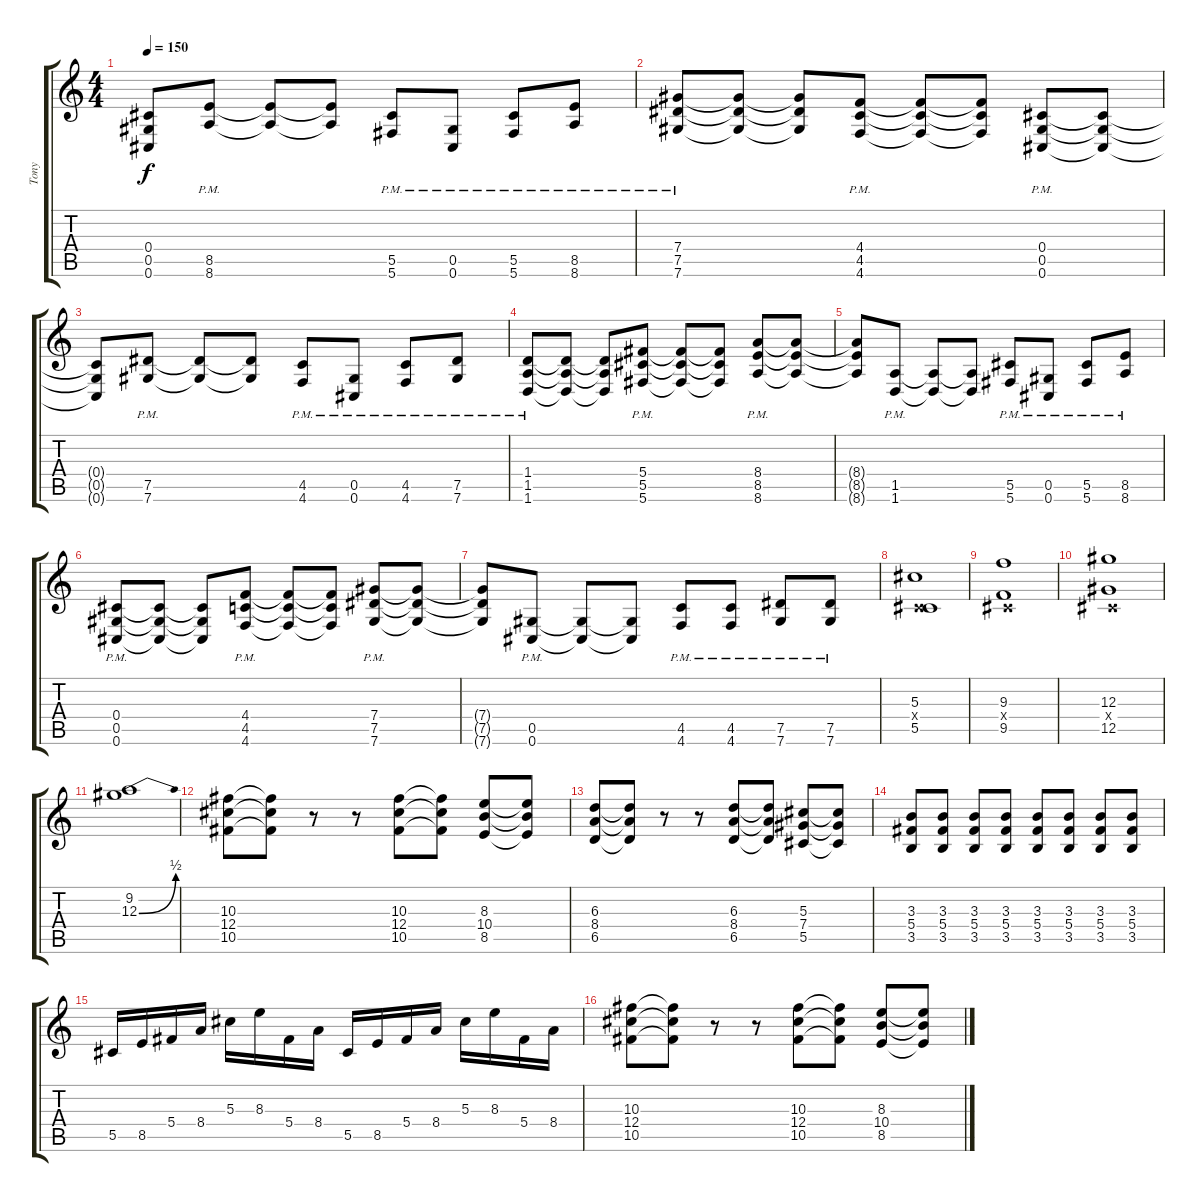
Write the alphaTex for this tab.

\track ("Tony" "Tony") {instrument distortionguitar}
\staff {score tabs}
\tuning (Db4 C4 Ab3 Db3 Ab2 Db2) {hide}
\ts (4 4)
\tempo 150
\clef g2
\ks c
(0.4{t} 0.5{t} 0.6{t}).8{dy f} (8.5{pm} 8.6{pm}).8 (8.5{t} 8.6{t}).8 (8.5{t} 8.6{t}).8 (5.5{pm} 5.6{pm}).8 (0.5{pm} 0.6{pm}).8 (5.5{pm} 5.6{pm}).8 (8.5{pm} 8.6{pm}).8 |
(7.4{pm} 7.5{pm} 7.6{pm}).8 (7.4{t} 7.5{t} 7.6{t}).8 (7.4{t} 7.5{t} 7.6{t}).8 (4.4{pm} 4.5{pm} 4.6{pm}).8 (4.4{t} 4.5{t} 4.6{t}).8 (4.4{t} 4.5{t} 4.6{t}).8 (0.4{pm} 0.5{pm} 0.6{pm}).8 (0.4{t} 0.5{t} 0.6{t}).8 |
(0.4{t} 0.5{t} 0.6{t}).8 (7.5{pm} 7.6{pm}).8 (7.5{t} 7.6{t}).8 (7.5{t} 7.6{t}).8 (4.5{pm} 4.6{pm}).8 (0.5{pm} 0.6{pm}).8 (4.5{pm} 4.6{pm}).8 (7.5{pm} 7.6{pm}).8 |
(1.4{pm} 1.5{pm} 1.6{pm}).8 (1.4{t} 1.5{t} 1.6{t}).8 (1.4{t} 1.5{t} 1.6{t}).8 (5.4{pm} 5.5{pm} 5.6{pm}).8 (5.4{t} 5.5{t} 5.6{t}).8 (5.4{t} 5.5{t} 5.6{t}).8 (8.4{pm} 8.5{pm} 8.6{pm}).8 (8.4{t} 8.5{t} 8.6{t}).8 |
(8.4{t} 8.5{t} 8.6{t}).8 (1.5{pm} 1.6{pm}).8 (1.5{t} 1.6{t}).8 (1.5{t} 1.6{t}).8 (5.5{pm} 5.6{pm}).8 (0.5{pm} 0.6{pm}).8 (5.5{pm} 5.6{pm}).8 (8.5{pm} 8.6{pm}).8 |
(0.4{pm} 0.5{pm} 0.6{pm}).8 (0.4{t} 0.5{t} 0.6{t}).8 (0.4{t} 0.5{t} 0.6{t}).8 (4.4{pm} 4.5{pm} 4.6{pm}).8 (4.4{t} 4.5{t} 4.6{t}).8 (4.4{t} 4.5{t} 4.6{t}).8 (7.4{pm} 7.5{pm} 7.6{pm}).8 (7.4{t} 7.5{t} 7.6{t}).8 |
(7.4{t} 7.5{t} 7.6{t}).8 (0.5{pm} 0.6{pm}).8 (0.5{t} 0.6{t}).8 (0.5{t} 0.6{t}).8 (4.5{pm} 4.6{pm}).8 (4.5{pm} 4.6{pm}).8 (7.5{pm} 7.6{pm}).8 (7.5{pm} 7.6{pm}).8 |
(5.3 0.4{x} 5.5).1 |
(9.3 0.4{x} 9.5).1 |
(12.3 0.4{x} 12.5).1 |
(9.2 12.3{be (bend 0 0 60 2)}).1 |
(10.3 12.4 10.5).8 (10.3{t} 12.4{t} 10.5{t}).8 r.8 r.8 (10.3 12.4 10.5).8 (10.3{t} 12.4{t} 10.5{t}).8 (8.3 10.4 8.5).8 (8.3{t} 10.4{t} 8.5{t}).8 |
(6.3 8.4 6.5).8 (6.3{t} 8.4{t} 6.5{t}).8 r.8 r.8 (6.3 8.4 6.5).8 (6.3{t} 8.4{t} 6.5{t}).8 (5.3 7.4 5.5).8 (5.3{t} 7.4{t} 5.5{t}).8 |
(3.3 5.4 3.5).8 (3.3 5.4 3.5).8 (3.3 5.4 3.5).8 (3.3 5.4 3.5).8 (3.3 5.4 3.5).8 (3.3 5.4 3.5).8 (3.3 5.4 3.5).8 (3.3 5.4 3.5).8 |
5.5.16 8.5.16 5.4.16 8.4.16 5.3.16 8.3.16 5.4.16 8.4.16 5.5.16 8.5.16 5.4.16 8.4.16 5.3.16 8.3.16 5.4.16 8.4.16 |
(10.3 12.4 10.5).8 (10.3{t} 12.4{t} 10.5{t}).8 r.8 r.8 (10.3 12.4 10.5).8 (10.3{t} 12.4{t} 10.5{t}).8 (8.3 10.4 8.5).8 (8.3{t} 10.4{t} 8.5{t}).8
